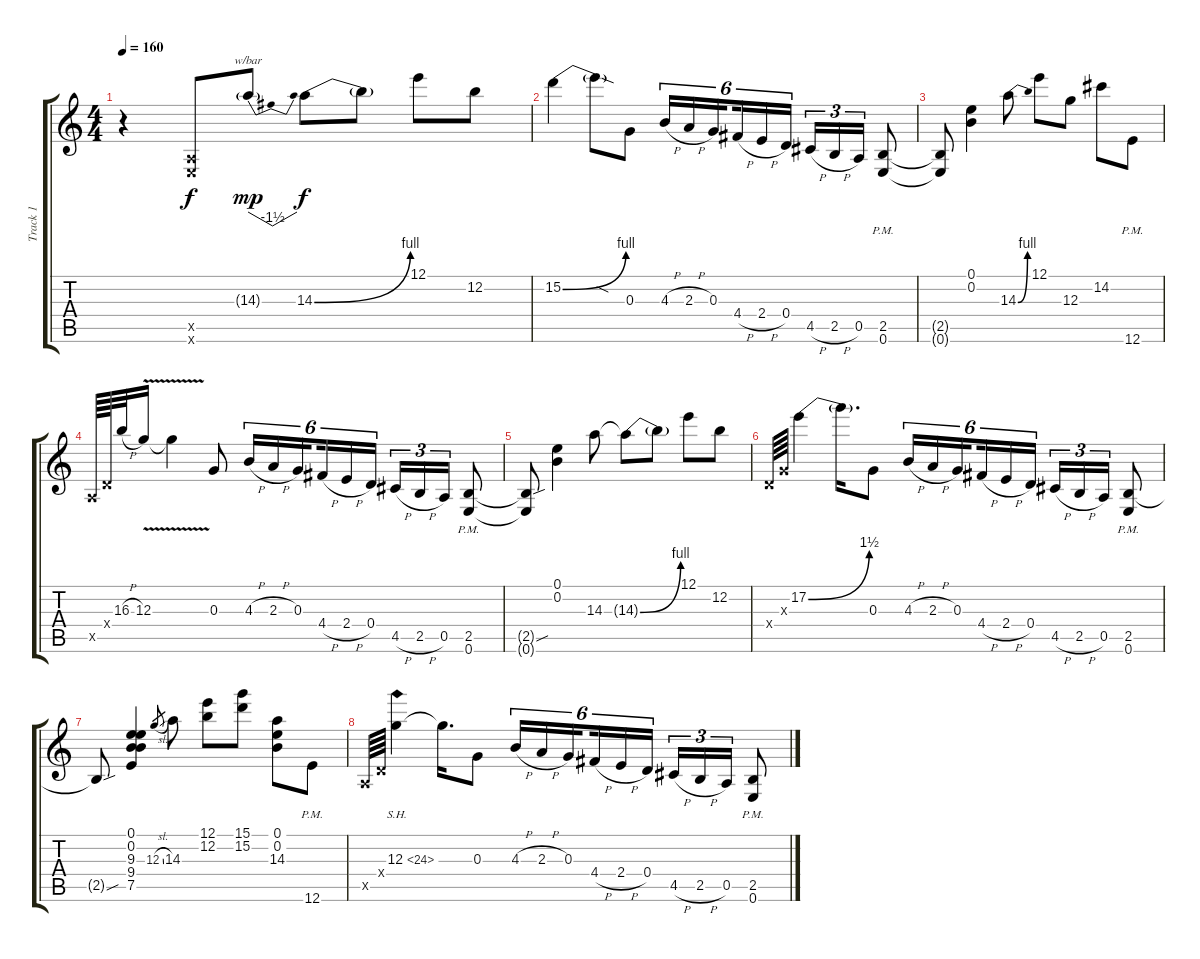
\track ("Track 1" "Track 1") {instrument distortionguitar}
\staff {score tabs}
\tuning (E4 B3 G3 D3 A2 E2) {hide}
\ts (4 4)
\tempo 160
\clef g2
\ks c
r.4{dy f} (0.5{x} 0.6{x}).8 14.3{g}.8{tbe (dip default 0 0 30 -6 60 0) dy mp} 14.3{be (bend 0 0 60 4)}.8{dy f} 14.3{t}.8 12.1.8 12.2.8 |
15.2{be (bend 0 0 60 4)}.4 15.2{sod t}.8 0.3.8 4.3{h}.16{tu (6 4)} 2.3{h}.16{tu (6 4)} 0.3.16{tu (6 4) beam splitsecondary} 4.4{h}.16{tu (6 4)} 2.4{h}.16{tu (6 4)} 0.4.16{tu (6 4)} 4.5{h}.16{tu (3 2)} 2.5{h}.16{tu (3 2)} 0.5.16{tu (3 2)} (2.5{pm} 0.6{pm}).8 |
(2.5{t} 0.6{t}).8 (0.1 0.2).4 14.3{be (bend 0 0 60 4)}.8 12.1.8 12.3.8 14.2.8 12.6{pm}.8 |
0.5{x}.64 0.4{x}.64 16.3{h}.32 12.3{v}.16 12.3{t}.4 0.3.8 4.3{h}.16{tu (6 4)} 2.3{h}.16{tu (6 4)} 0.3.16{tu (6 4) beam splitsecondary} 4.4{h}.16{tu (6 4)} 2.4{h}.16{tu (6 4)} 0.4.16{tu (6 4)} 4.5{h}.16{tu (3 2)} 2.5{h}.16{tu (3 2)} 0.5.16{tu (3 2)} (2.5{pm} 0.6{pm}).8 |
(2.5{sou t} 0.6{t}).8 (0.1 0.2).4 14.3.8 14.3{be (bend 0 0 60 4) t}.8 14.3{t}.8 12.1.8 12.2.8 |
0.4{x}.64 0.3{x}.64 17.2{be (bend 0 0 60 6)}.4 17.2{t}.16{d} 0.3.8 4.3{h}.16{tu (6 4)} 2.3{h}.16{tu (6 4)} 0.3.16{tu (6 4) beam splitsecondary} 4.4{h}.16{tu (6 4)} 2.4{h}.16{tu (6 4)} 0.4.16{tu (6 4)} 4.5{h}.16{tu (3 2)} 2.5{h}.16{tu (3 2)} 0.5.16{tu (3 2)} (2.5{pm} 0.6{pm}).8 |
2.5{sou t}.8 (0.1 0.2 9.3 9.4 7.5).4 12.3{sl}.8{gr} 14.3.8 (12.1 12.2).8 (15.1 15.2).8 (0.1 0.2 14.3).8 12.6{pm}.8 |
0.5{x}.64 0.4{x}.64 12.3{sh 12}.4 12.3{t}.16{d} 0.3.8 4.3{h}.16{tu (6 4)} 2.3{h}.16{tu (6 4)} 0.3.16{tu (6 4) beam splitsecondary} 4.4{h}.16{tu (6 4)} 2.4{h}.16{tu (6 4)} 0.4.16{tu (6 4)} 4.5{h}.16{tu (3 2)} 2.5{h}.16{tu (3 2)} 0.5.16{tu (3 2)} (2.5{pm} 0.6{pm}).8
